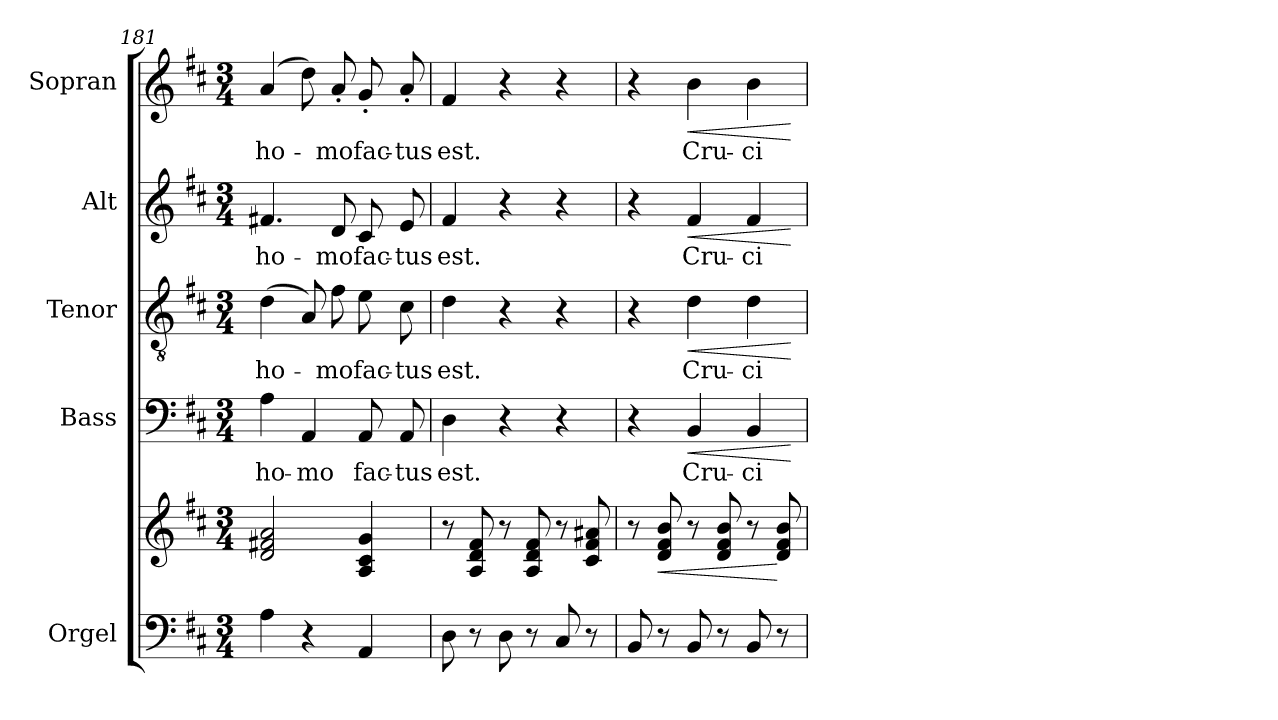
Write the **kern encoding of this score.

**kern	**kern	**dynam	**kern	**text	**dynam	**kern	**text	**dynam	**kern	**text	**dynam	**kern	**text	**dynam
*part5	*part5	*part5	*part4	*part4	*part4	*part3	*part3	*part3	*part2	*part2	*part2	*part1	*part1	*part1
*staff6	*staff5	*staff5/6	*staff4	*staff4	*staff4	*staff3	*staff3	*staff3	*staff2	*staff2	*staff2	*staff1	*staff1	*staff1
*I"Orgel	*	*	*I"Bass	*	*	*I"Tenor	*	*	*I"Alt	*	*	*I"Sopran	*	*
*I'Org.	*	*	*I'B.	*	*	*I'T.	*	*	*I'A.	*	*	*I'S.	*	*
*clefF4	*clefG2	*	*clefF4	*	*	*clefGv2	*	*	*clefG2	*	*	*clefG2	*	*
*k[f#c#]	*k[f#c#]	*	*k[f#c#]	*	*	*k[f#c#]	*	*	*k[f#c#]	*	*	*k[f#c#]	*	*
*D:	*D:	*	*D:	*	*	*D:	*	*	*D:	*	*	*D:	*	*
*M3/4	*M3/4	*	*M3/4	*	*	*M3/4	*	*	*M3/4	*	*	*M3/4	*	*
=181	=181	=181	=181	=181	=181	=181	=181	=181	=181	=181	=181	=181	=181	=181
!	!	!	!	!LO:LY:b	!	!	!LO:LY:b	!	!	!LO:LY:b	!	!	!LO:LY:b	!
4A\	2d/ 2f#X/ 2a/	.	4A\	ho-	.	(>4d\	ho-	.	4.f#X/	ho-	.	(4a/	ho-	.
!	!	!	!	!LO:LY:b	!	!	!	!	!	!	!	!	!	!
4r	.	.	4AA/	-mo	.	8A/)	.	.	.	.	.	8dd\)	.	.
!	!	!	!	!	!	!	!LO:LY:b	!	!	!LO:LY:b	!	!	!LO:LY:b	!
.	.	.	.	.	.	8f#\	-mo	.	8d/	-mo	.	8a'</	-mo	.
!	!	!	!	!LO:LY:b	!	!	!LO:LY:b	!	!	!LO:LY:b	!	!	!LO:LY:b	!
4AA/	4A/ 4c#/ 4g/	.	8AA/	fac-	.	8e\	fac-	.	8c#/	fac-	.	8g'</	fac-	.
!	!	!	!	!LO:LY:b	!	!	!LO:LY:b	!	!	!LO:LY:b	!	!	!LO:LY:b	!
.	.	.	8AA/	-tus	.	8c#\	-tus	.	8e/	-tus	.	8a'</	-tus	.
!!LO:PB:g=z
=182	=182	=182	=182	=182	=182	=182	=182	=182	=182	=182	=182	=182	=182	=182
!	!	!	!	!LO:LY:b	!	!	!LO:LY:b	!	!	!LO:LY:b	!	!	!LO:LY:b	!
8D\	8r	.	4D\	est.	.	4d\	est.	.	4f#/	est.	.	4f#/	est.	.
8r	8A/ 8d/ 8f#/	.	.	.	.	.	.	.	.	.	.	.	.	.
8D\	8r	.	4r	.	.	4r	.	.	4r	.	.	4r	.	.
8r	8A/ 8d/ 8f#/	.	.	.	.	.	.	.	.	.	.	.	.	.
8C#/	8r	.	4r	.	.	4r	.	.	4r	.	.	4r	.	.
8r	8c#/ 8f#/ 8a#X/	.	.	.	.	.	.	.	.	.	.	.	.	.
=183	=183	=183	=183	=183	=183	=183	=183	=183	=183	=183	=183	=183	=183	=183
8BB/	8r	.	4r	.	.	4r	.	.	4r	.	.	4r	.	.
!	!	!LO:HP:b	!	!	!	!	!	!	!	!	!	!	!	!
8r	8d/ 8f#/ 8b/	<	.	.	.	.	.	.	.	.	.	.	.	.
!	!	!	!	!LO:LY:b	!LO:HP:b	!	!LO:LY:b	!LO:HP:b	!	!LO:LY:b	!LO:HP:b	!	!LO:LY:b	!LO:HP:b
8BB/	8r	.	4BB/	Cru-	<	4d\	Cru-	<	4f#/	Cru-	<	4b\	Cru-	<
8r	8d/ 8f#/ 8b/	.	.	.	.	.	.	.	.	.	.	.	.	.
!	!	!	!	!LO:LY:b	!	!	!LO:LY:b	!	!	!LO:LY:b	!	!	!LO:LY:b	!
8BB/	8r	.	4BB/	-ci-	.	4d\	-ci-	.	4f#/	-ci-	.	4b\	-ci-	.
8r	8d/ 8f#/ 8b/	[	.	.	.	.	.	.	.	.	.	.	.	.
.	.	.	.	.	[	.	.	[	.	.	[	.	.	[
=	=	=	=	=	=	=	=	=	=	=	=	=	=	=
*-	*-	*-	*-	*-	*-	*-	*-	*-	*-	*-	*-	*-	*-	*-
